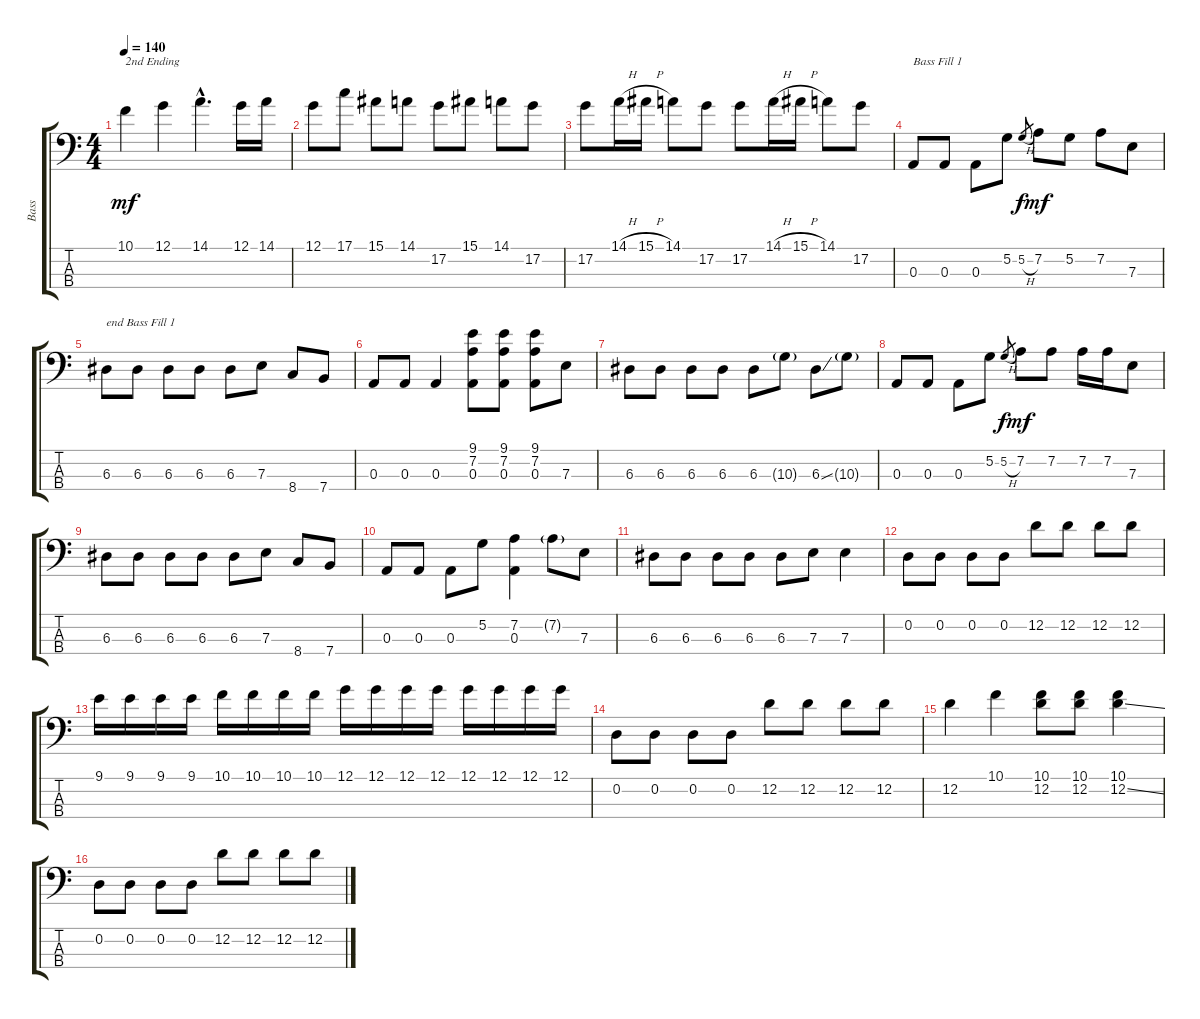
\track ("Bass" "Bass") {instrument electricbassfinger}
\staff {score tabs}
\tuning (G2 D2 A1 E1) {hide}
\ts (4 4)
\tempo 140
\clef f4
\ks c
10.1.4{txt "2nd Ending" dy mf} 12.1.4 14.1{hac}.4{d} 12.1.16 14.1.16 |
12.1.8 17.1.8 15.1.8 14.1.8 17.2.8 15.1.8 14.1.8 17.2.8 |
17.2.8 14.1{h}.16 15.1{h}.16 14.1.8 17.2.8 17.2.8 14.1{h}.16 15.1{h}.16 14.1.8 17.2.8 |
0.3.8{txt "Bass Fill 1"} 0.3.8 0.3.8 5.2.8 5.2{h}.8{gr dy f} 7.2.8{dy mf} 5.2.8 7.2.8 7.3.8 |
6.3.8{txt "end Bass Fill 1"} 6.3.8 6.3.8 6.3.8 6.3.8 7.3.8 8.4.8 7.4.8 |
0.3.8 0.3.8 0.3.4 (9.1 7.2 0.3).8 (9.1 7.2 0.3).8 (9.1 7.2 0.3).8 7.3.8 |
6.3.8 6.3.8 6.3.8 6.3.8 6.3.8 10.3{g}.8 6.3{ss}.8 10.3{g}.8 |
0.3.8 0.3.8 0.3.8 5.2.8 5.2{h}.8{gr dy f} 7.2.8{dy mf} 7.2.8 7.2.16 7.2.16 7.3.8 |
6.3.8 6.3.8 6.3.8 6.3.8 6.3.8 7.3.8 8.4.8 7.4.8 |
0.3.8 0.3.8 0.3.8 5.2.8 (7.2 0.3).4 7.2{g}.8 7.3.8 |
6.3.8 6.3.8 6.3.8 6.3.8 6.3.8 7.3.8 7.3.4 |
0.2.8 0.2.8 0.2.8 0.2.8 12.2.8 12.2.8 12.2.8 12.2.8 |
9.1.16 9.1.16 9.1.16 9.1.16 10.1.16 10.1.16 10.1.16 10.1.16 12.1.16 12.1.16 12.1.16 12.1.16 12.1.16 12.1.16 12.1.16 12.1.16 |
0.2.8 0.2.8 0.2.8 0.2.8 12.2.8 12.2.8 12.2.8 12.2.8 |
12.2.4 10.1.4 (10.1 12.2).8 (10.1 12.2).8 (10.1 12.2{ss}).4 |
0.2.8 0.2.8 0.2.8 0.2.8 12.2.8 12.2.8 12.2.8 12.2.8
